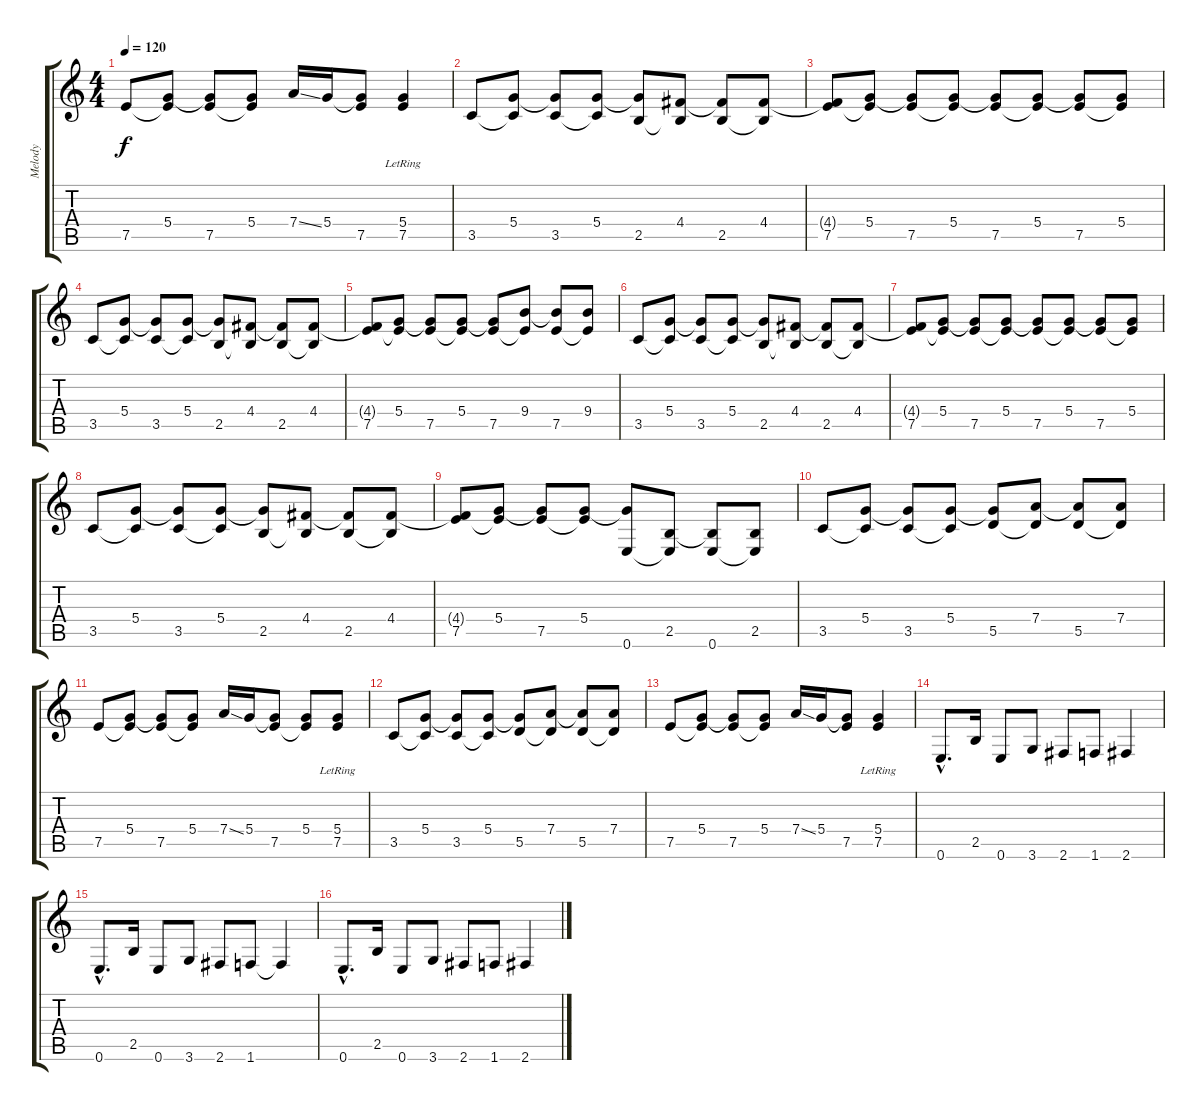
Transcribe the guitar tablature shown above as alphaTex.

\track ("Melody" "Melody") {instrument acousticguitarsteel}
\staff {score tabs}
\tuning (E4 B3 G3 D3 A2 E2) {hide}
\ts (4 4)
\tempo 120
\clef g2
\ks c
7.5.8{dy f} (5.4 7.5{t}).8 (5.4{t} 7.5).8 (5.4 7.5{t}).8 7.4{ss}.16 5.4.16 (5.4{t} 7.5).8 (5.4{lr} 7.5{lr}).4 |
3.5.8 (5.4 3.5{t}).8 (5.4{t} 3.5).8 (5.4 3.5{t}).8 (5.4{t} 2.5).8 (4.4 2.5{t}).8 (4.4{t} 2.5).8 (4.4 2.5{t}).8 |
(4.4{t} 7.5).8 (5.4 7.5{t}).8 (5.4{t} 7.5).8 (5.4 7.5{t}).8 (5.4{t} 7.5).8 (5.4 7.5{t}).8 (5.4{t} 7.5).8 (5.4 7.5{t}).8 |
3.5.8 (5.4 3.5{t}).8 (5.4{t} 3.5).8 (5.4 3.5{t}).8 (5.4{t} 2.5).8 (4.4 2.5{t}).8 (4.4{t} 2.5).8 (4.4 2.5{t}).8 |
(4.4{t} 7.5).8 (5.4 7.5{t}).8 (5.4{t} 7.5).8 (5.4 7.5{t}).8 (5.4{t} 7.5).8 (9.4 7.5{t}).8 (9.4{t} 7.5).8 (9.4 7.5{t}).8 |
3.5.8 (5.4 3.5{t}).8 (5.4{t} 3.5).8 (5.4 3.5{t}).8 (5.4{t} 2.5).8 (4.4 2.5{t}).8 (4.4{t} 2.5).8 (4.4 2.5{t}).8 |
(4.4{t} 7.5).8 (5.4 7.5{t}).8 (5.4{t} 7.5).8 (5.4 7.5{t}).8 (5.4{t} 7.5).8 (5.4 7.5{t}).8 (5.4{t} 7.5).8 (5.4 7.5{t}).8 |
3.5.8 (5.4 3.5{t}).8 (5.4{t} 3.5).8 (5.4 3.5{t}).8 (5.4{t} 2.5).8 (4.4 2.5{t}).8 (4.4{t} 2.5).8 (4.4 2.5{t}).8 |
(4.4{t} 7.5).8 (5.4 7.5{t}).8 (5.4{t} 7.5).8 (5.4 7.5{t}).8 (5.4{t} 0.6).8 (2.5 0.6{t}).8 (2.5{t} 0.6).8 (2.5 0.6{t}).8 |
3.5.8 (5.4 3.5{t}).8 (5.4{t} 3.5).8 (5.4 3.5{t}).8 (5.4{t} 5.5).8 (7.4 5.5{t}).8 (7.4{t} 5.5).8 (7.4 5.5{t}).8 |
7.5.8 (5.4 7.5{t}).8 (5.4{t} 7.5).8 (5.4 7.5{t}).8 7.4{ss}.16 5.4.16 (5.4{t} 7.5).8 (5.4 7.5{t}).8 (5.4{lr} 7.5{lr}).8 |
3.5.8 (5.4 3.5{t}).8 (5.4{t} 3.5).8 (5.4 3.5{t}).8 (5.4{t} 5.5).8 (7.4 5.5{t}).8 (7.4{t} 5.5).8 (7.4 5.5{t}).8 |
7.5.8 (5.4 7.5{t}).8 (5.4{t} 7.5).8 (5.4 7.5{t}).8 7.4{ss}.16 5.4.16 (5.4{t} 7.5).8 (5.4{lr} 7.5{lr}).4 |
0.6{hac}.8{d} 2.5.16 0.6.8 3.6.8 2.6.8 1.6.8 2.6.4 |
0.6{hac}.8{d} 2.5.16 0.6.8 3.6.8 2.6.8 1.6.8 1.6{t}.4 |
0.6{hac}.8{d} 2.5.16 0.6.8 3.6.8 2.6.8 1.6.8 2.6.4
